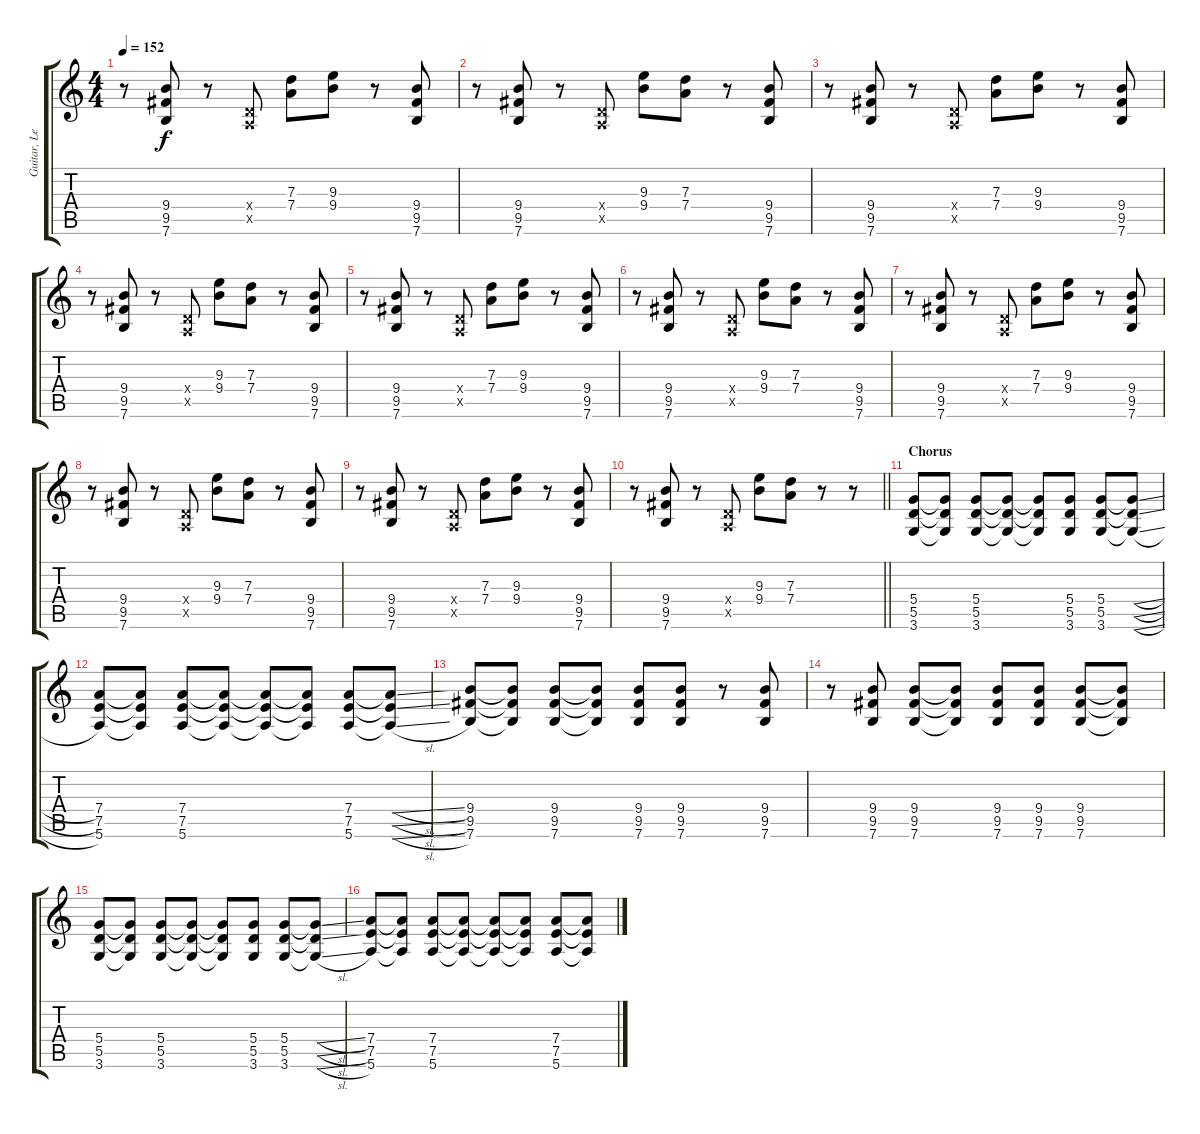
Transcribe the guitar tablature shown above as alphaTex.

\track ("Guitar, Lead" "Guitar, Le") {instrument distortionguitar}
\staff {score tabs}
\tuning (E4 B3 G3 D3 A2 E2) {hide}
\ts (4 4)
\tempo 152
\clef g2
\ks c
r.8{dy f} (9.4 9.5 7.6).8 r.8 (0.4{x} 0.5{x}).8 (7.3 7.4).8 (9.3 9.4).8 r.8 (9.4 9.5 7.6).8 |
r.8 (9.4 9.5 7.6).8 r.8 (0.4{x} 0.5{x}).8 (9.3 9.4).8 (7.3 7.4).8 r.8 (9.4 9.5 7.6).8 |
r.8 (9.4 9.5 7.6).8 r.8 (0.4{x} 0.5{x}).8 (7.3 7.4).8 (9.3 9.4).8 r.8 (9.4 9.5 7.6).8 |
r.8 (9.4 9.5 7.6).8 r.8 (0.4{x} 0.5{x}).8 (9.3 9.4).8 (7.3 7.4).8 r.8 (9.4 9.5 7.6).8 |
r.8 (9.4 9.5 7.6).8 r.8 (0.4{x} 0.5{x}).8 (7.3 7.4).8 (9.3 9.4).8 r.8 (9.4 9.5 7.6).8 |
r.8 (9.4 9.5 7.6).8 r.8 (0.4{x} 0.5{x}).8 (9.3 9.4).8 (7.3 7.4).8 r.8 (9.4 9.5 7.6).8 |
r.8 (9.4 9.5 7.6).8 r.8 (0.4{x} 0.5{x}).8 (7.3 7.4).8 (9.3 9.4).8 r.8 (9.4 9.5 7.6).8 |
r.8 (9.4 9.5 7.6).8 r.8 (0.4{x} 0.5{x}).8 (9.3 9.4).8 (7.3 7.4).8 r.8 (9.4 9.5 7.6).8 |
r.8 (9.4 9.5 7.6).8 r.8 (0.4{x} 0.5{x}).8 (7.3 7.4).8 (9.3 9.4).8 r.8 (9.4 9.5 7.6).8 |
\barLineRight lightlight
r.8 (9.4 9.5 7.6).8 r.8 (0.4{x} 0.5{x}).8 (9.3 9.4).8 (7.3 7.4).8 r.8 r.8 |
\section ("" "Chorus")
(5.4 5.5 3.6).8 (5.4{t} 5.5{t} 3.6{t}).8 (5.4 5.5 3.6).8 (5.4{t} 5.5{t} 3.6{t}).8 (5.4{t} 5.5{t} 3.6{t}).8 (5.4 5.5 3.6).8 (5.4 5.5 3.6).8 (5.4{sl t} 5.5{sl t} 3.6{sl t}).8 |
(7.4 7.5 5.6).8 (7.4{t} 7.5{t} 5.6{t}).8 (7.4 7.5 5.6).8 (7.4{t} 7.5{t} 5.6{t}).8 (7.4{t} 7.5{t} 5.6{t}).8 (7.4{t} 7.5{t} 5.6{t}).8 (7.4 7.5 5.6).8 (7.4{sl t} 7.5{sl t} 5.6{sl t}).8 |
(9.4 9.5 7.6).8 (9.4{t} 9.5{t} 7.6{t}).8 (9.4 9.5 7.6).8 (9.4{t} 9.5{t} 7.6{t}).8 (9.4 9.5 7.6).8 (9.4 9.5 7.6).8 r.8 (9.4 9.5 7.6).8 |
r.8 (9.4 9.5 7.6).8 (9.4 9.5 7.6).8 (9.4{t} 9.5{t} 7.6{t}).8 (9.4 9.5 7.6).8 (9.4 9.5 7.6).8 (9.4 9.5 7.6).8 (9.4{t} 9.5{t} 7.6{t}).8 |
(5.4 5.5 3.6).8 (5.4{t} 5.5{t} 3.6{t}).8 (5.4 5.5 3.6).8 (5.4{t} 5.5{t} 3.6{t}).8 (5.4{t} 5.5{t} 3.6{t}).8 (5.4 5.5 3.6).8 (5.4 5.5 3.6).8 (5.4{sl t} 5.5{sl t} 3.6{sl t}).8 |
(7.4 7.5 5.6).8 (7.4{t} 7.5{t} 5.6{t}).8 (7.4 7.5 5.6).8 (7.4{t} 7.5{t} 5.6{t}).8 (7.4{t} 7.5{t} 5.6{t}).8 (7.4{t} 7.5{t} 5.6{t}).8 (7.4 7.5 5.6).8 (7.4{sl t} 7.5{sl t} 5.6{sl t}).8
